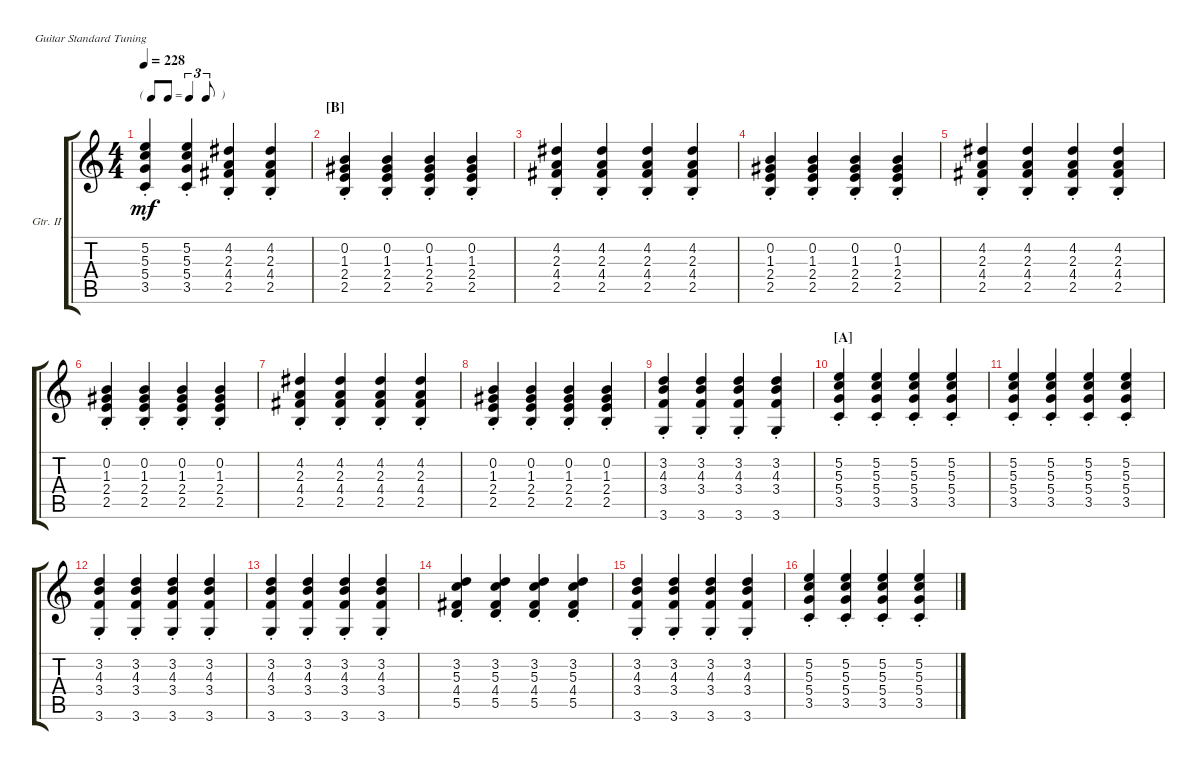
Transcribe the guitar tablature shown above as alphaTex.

\defaultSystemsLayout 4
\bracketExtendMode groupsimilarinstruments
\firstSystemTrackNameOrientation horizontal
\otherSystemsTrackNameOrientation horizontal
\track ("Guitar II" "Gtr. II") {instrument acousticguitarsteel}
\staff {score tabs}
\tuning (E4 B3 G3 D3 A2 E2)
\ts (4 4)
\tf triplet8th
\tempo 228
\clef g2
\ks c
(3.5{st} 5.4{st} 5.3{st} 5.2{st}).4{dy mf} (3.5{st} 5.4{st} 5.3{st} 5.2{st}).4 (2.5{st} 4.4{st} 2.3{st} 4.2{st}).4 (2.5{st} 4.4{st} 2.3{st} 4.2{st}).4 |
\section ("B" "")
(2.5{st} 2.4{st} 1.3{st} 0.2{st}).4 (2.5{st} 2.4{st} 1.3{st} 0.2{st}).4 (2.5{st} 2.4{st} 1.3{st} 0.2{st}).4 (2.5{st} 2.4{st} 1.3{st} 0.2{st}).4 |
(2.5{st} 4.4{st} 2.3{st} 4.2{st}).4 (2.5{st} 4.4{st} 2.3{st} 4.2{st}).4 (2.5{st} 4.4{st} 2.3{st} 4.2{st}).4 (2.5{st} 4.4{st} 2.3{st} 4.2{st}).4 |
(2.5{st} 2.4{st} 1.3{st} 0.2{st}).4 (2.5{st} 2.4{st} 1.3{st} 0.2{st}).4 (2.5{st} 2.4{st} 1.3{st} 0.2{st}).4 (2.5{st} 2.4{st} 1.3{st} 0.2{st}).4 |
(2.5{st} 4.4{st} 2.3{st} 4.2{st}).4 (2.5{st} 4.4{st} 2.3{st} 4.2{st}).4 (2.5{st} 4.4{st} 2.3{st} 4.2{st}).4 (2.5{st} 4.4{st} 2.3{st} 4.2{st}).4 |
(2.5{st} 2.4{st} 1.3{st} 0.2{st}).4 (2.5{st} 2.4{st} 1.3{st} 0.2{st}).4 (2.5{st} 2.4{st} 1.3{st} 0.2{st}).4 (2.5{st} 2.4{st} 1.3{st} 0.2{st}).4 |
(2.5{st} 4.4{st} 2.3{st} 4.2{st}).4 (2.5{st} 4.4{st} 2.3{st} 4.2{st}).4 (2.5{st} 4.4{st} 2.3{st} 4.2{st}).4 (2.5{st} 4.4{st} 2.3{st} 4.2{st}).4 |
(2.5{st} 2.4{st} 1.3{st} 0.2{st}).4 (2.5{st} 2.4{st} 1.3{st} 0.2{st}).4 (2.5{st} 2.4{st} 1.3{st} 0.2{st}).4 (2.5{st} 2.4{st} 1.3{st} 0.2{st}).4 |
(4.3{st} 3.2{st} 3.4{st} 3.6{st}).4 (4.3{st} 3.2{st} 3.4{st} 3.6{st}).4 (4.3{st} 3.2{st} 3.4{st} 3.6{st}).4 (4.3{st} 3.2{st} 3.4{st} 3.6{st}).4 |
\section ("A" "")
(3.5{st} 5.4{st} 5.3{st} 5.2{st}).4 (3.5{st} 5.4{st} 5.3{st} 5.2{st}).4 (3.5{st} 5.4{st} 5.3{st} 5.2{st}).4 (3.5{st} 5.4{st} 5.3{st} 5.2{st}).4 |
(3.5{st} 5.4{st} 5.3{st} 5.2{st}).4 (3.5{st} 5.4{st} 5.3{st} 5.2{st}).4 (3.5{st} 5.4{st} 5.3{st} 5.2{st}).4 (3.5{st} 5.4{st} 5.3{st} 5.2{st}).4 |
(4.3{st} 3.2{st} 3.4{st} 3.6{st}).4 (4.3{st} 3.2{st} 3.4{st} 3.6{st}).4 (4.3{st} 3.2{st} 3.4{st} 3.6{st}).4 (4.3{st} 3.2{st} 3.4{st} 3.6{st}).4 |
(4.3{st} 3.2{st} 3.4{st} 3.6{st}).4 (4.3{st} 3.2{st} 3.4{st} 3.6{st}).4 (4.3{st} 3.2{st} 3.4{st} 3.6{st}).4 (4.3{st} 3.2{st} 3.4{st} 3.6{st}).4 |
(5.5{st} 4.4{st} 5.3{st} 3.2{st}).4 (5.5{st} 4.4{st} 5.3{st} 3.2{st}).4 (5.5{st} 4.4{st} 5.3{st} 3.2{st}).4 (5.5{st} 4.4{st} 5.3{st} 3.2{st}).4 |
(4.3{st} 3.2{st} 3.4{st} 3.6{st}).4 (4.3{st} 3.2{st} 3.4{st} 3.6{st}).4 (4.3{st} 3.2{st} 3.4{st} 3.6{st}).4 (4.3{st} 3.2{st} 3.4{st} 3.6{st}).4 |
(3.5{st} 5.4{st} 5.3{st} 5.2{st}).4 (3.5{st} 5.4{st} 5.3{st} 5.2{st}).4 (3.5{st} 5.4{st} 5.3{st} 5.2{st}).4 (3.5{st} 5.4{st} 5.3{st} 5.2{st}).4
